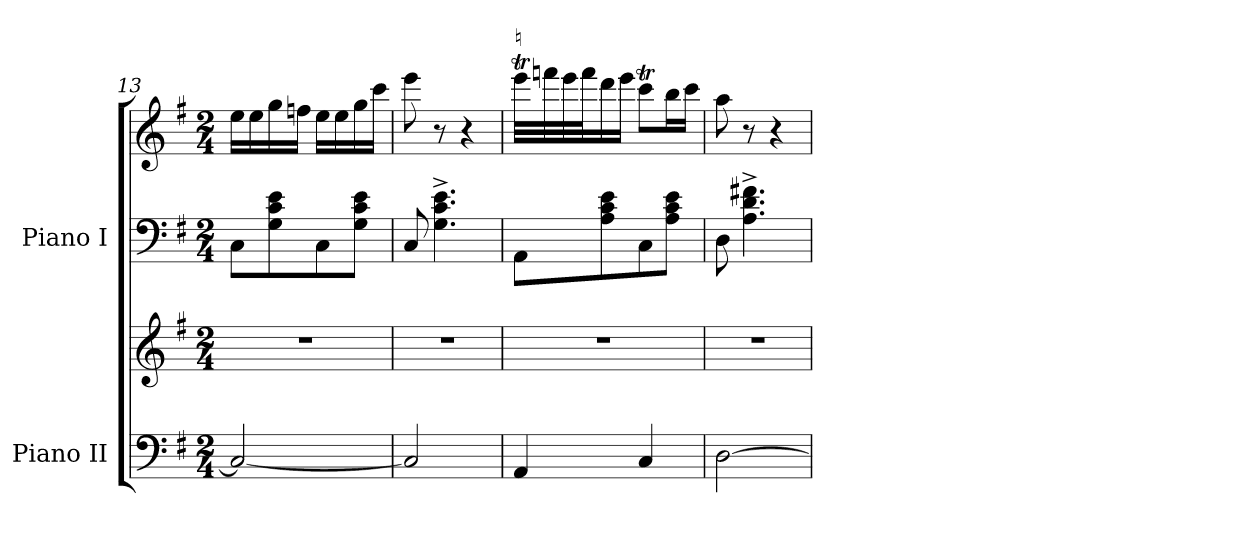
**kern	**kern	**kern	**kern
*part2	*part2	*part1	*part1
*staff4	*staff3	*staff2	*staff1
*I"Piano II	*	*I"Piano I	*
*I'Pno. II	*	*I'Pno. I	*
!!LO:LB:g=z
*clefF4	*clefG2	*clefF4	*clefG2
*k[f#]	*k[f#]	*k[f#]	*k[f#]
*M2/4	*M2/4	*M2/4	*M2/4
=13	=13	=13	=13
*	*^	*	*
2C!/_	2r	2c/yy	8C\L	16ee\LL
.	.	.	.	16ee\
.	.	.	8G\ 8c\ 8e\	16gg\
.	.	.	.	16ffn\JJ
.	.	.	8C\	16ee\LL
.	.	.	.	16ee\
.	.	.	8G\ 8c\ 8e\J	16gg\
.	.	.	.	16ccc\JJ
*	*v	*v	*	*
=14	=14	=14	=14
2C!/]	2r	8C/	8eee\
.	.	4.G\^ 4.c\^ 4.e\^	8r
.	.	.	4r
=15	=15	=15	=15
!	!	!	!LO:TX:a:t=♮
4AA!/	2r	8AA\L	32eeeT!\LLL
.	.	.	32fffn!\
.	.	.	32eee!\
.	.	.	32fff!\J
.	.	8A\ 8c\ 8e\	16ddd\
.	.	.	16eee\JJ
4C!/	.	8C\	8cccT\L
.	.	8A\ 8c\ 8e\J	16bb\L
.	.	.	16ccc\JJ
=16	=16	=16	=16
[2D!\	2r	8D\	8aa\
.	.	4.A\^ 4.d\^ 4.f#X\^	8r
.	.	.	4r
=	=	=	=
*-	*-	*-	*-
